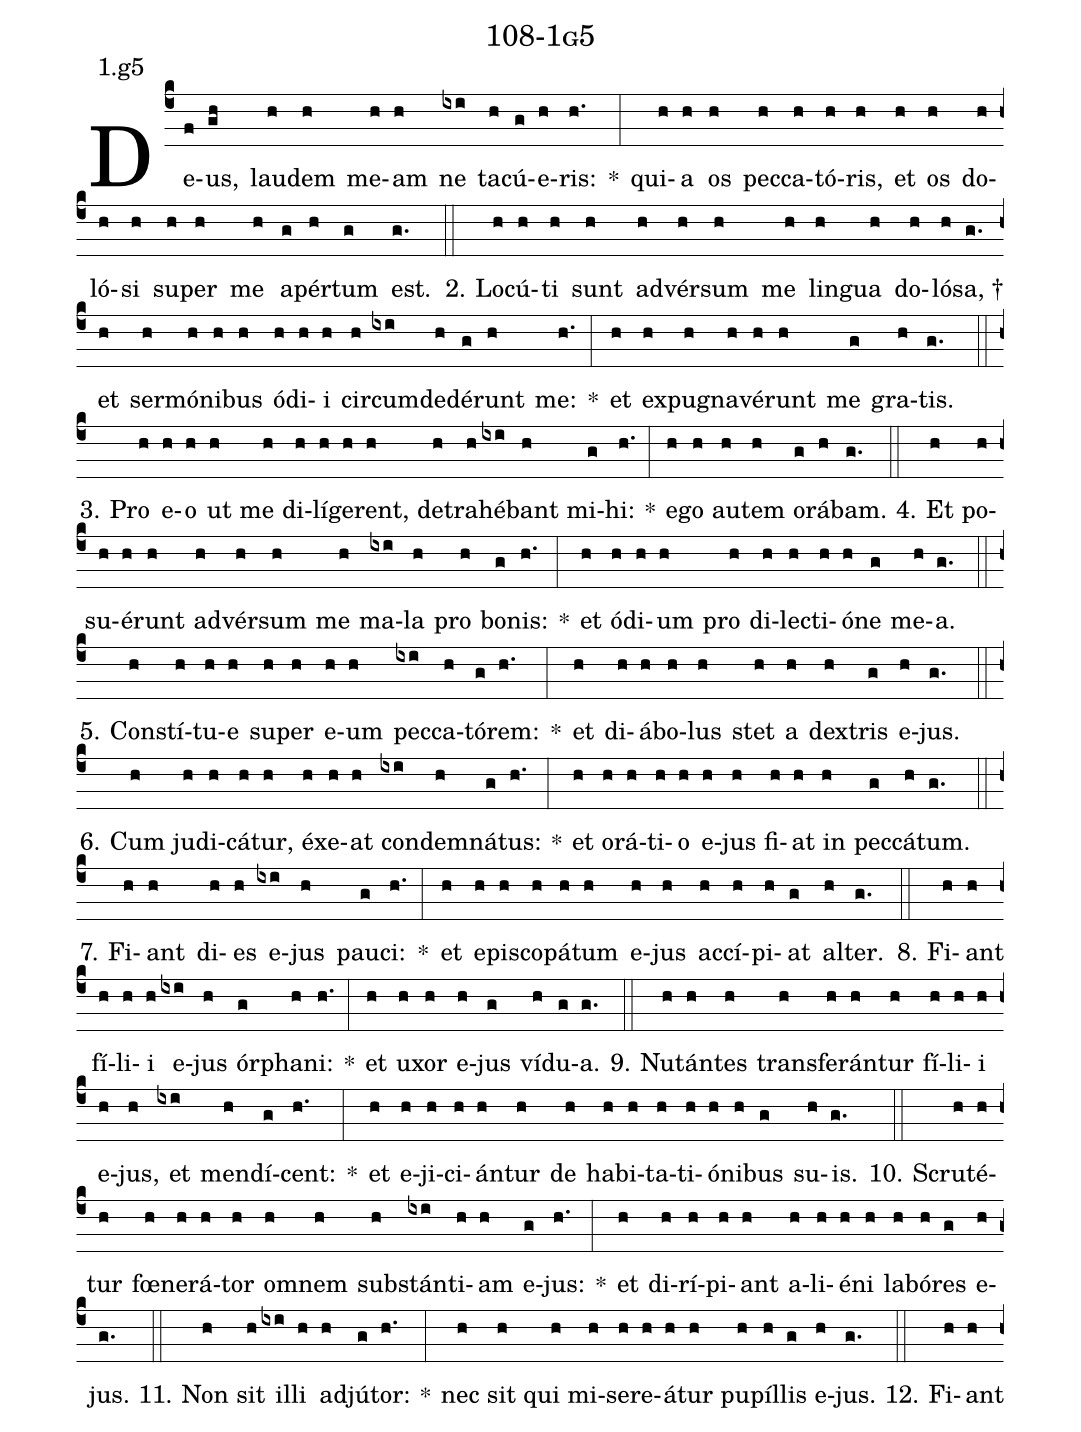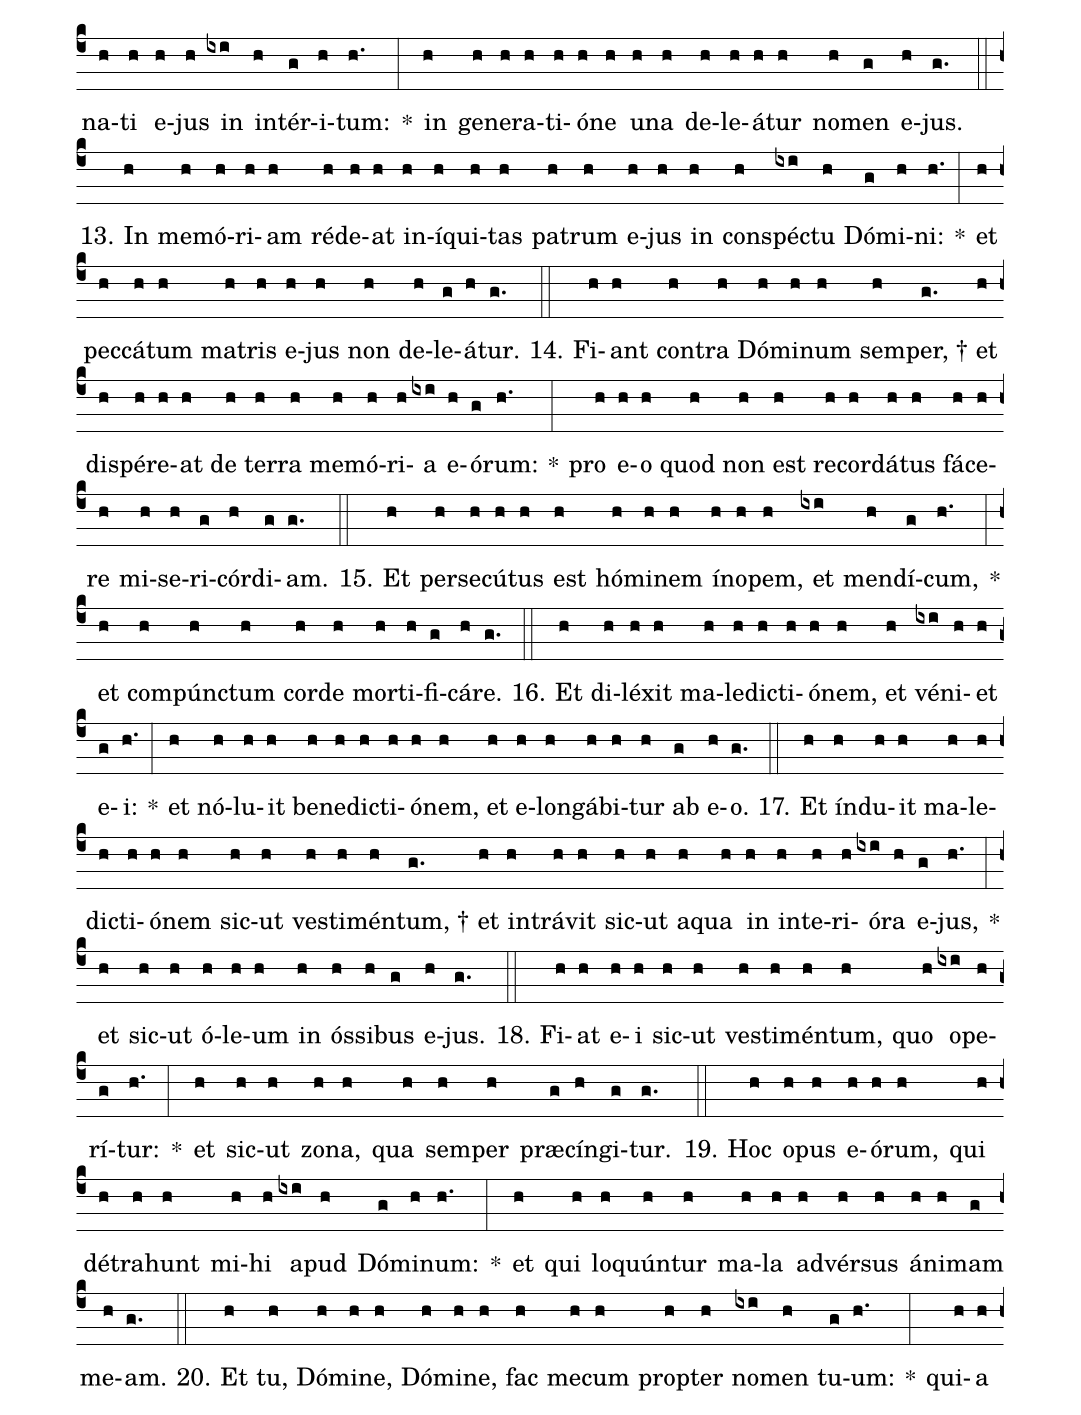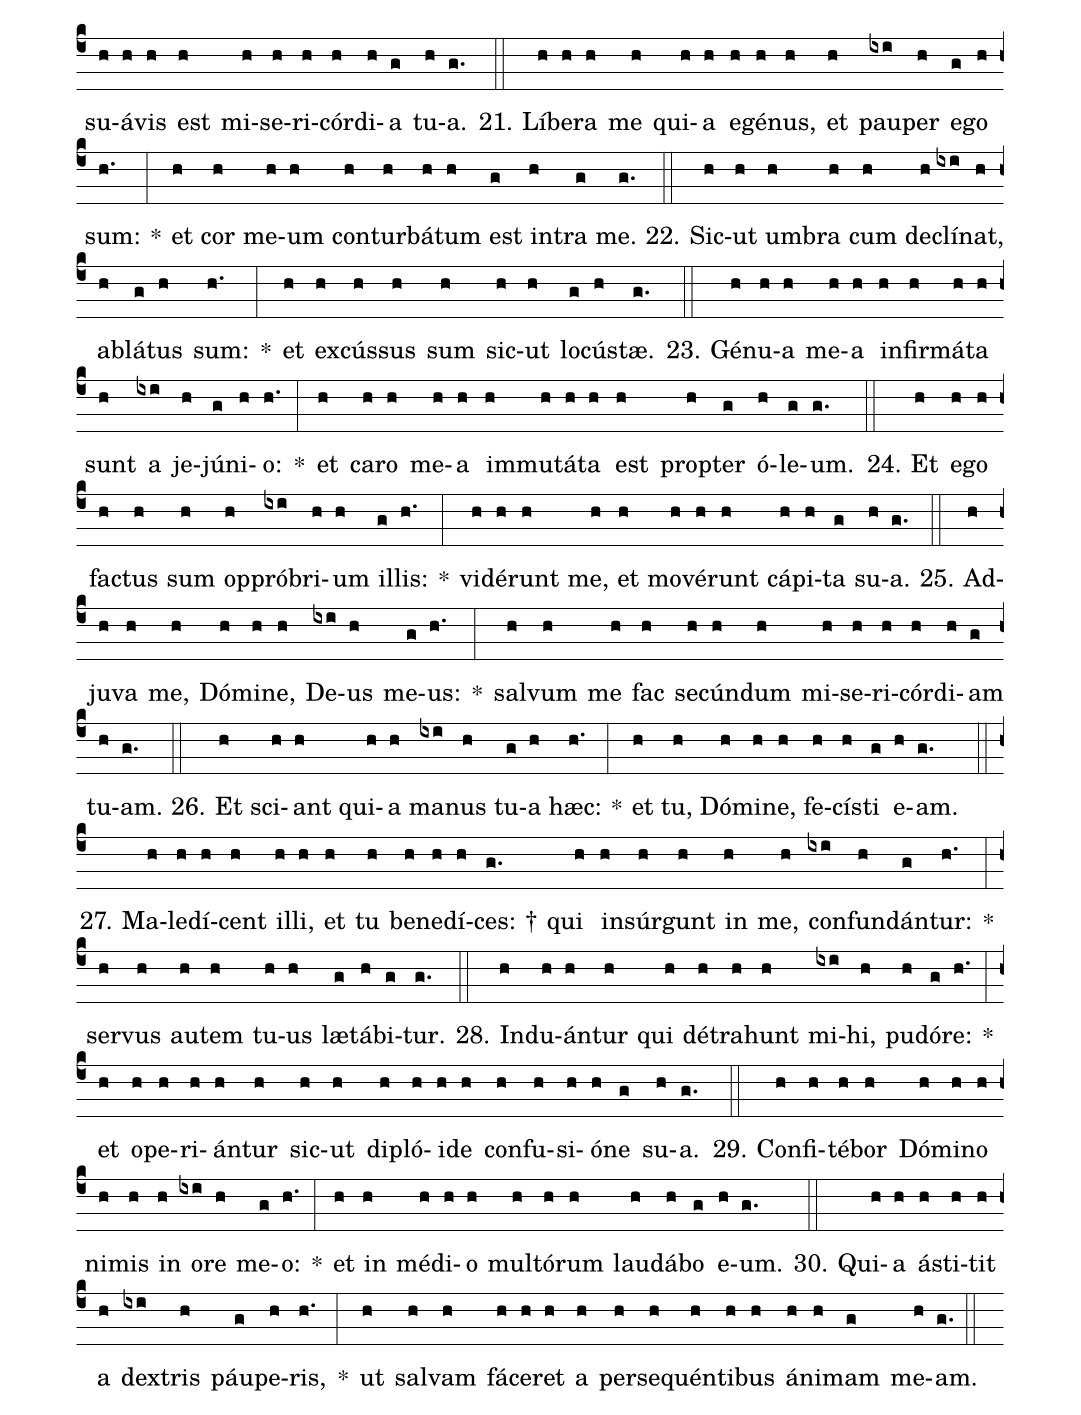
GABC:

name: 108-1g5;
annotation: 1.g5;
%%
(c4)De(f)us,(gh) lau(h)dem(h) me(h)am(h) ne(ixi) ta(h)cú(g)e(h)ris:(h.) *(:) qui(h)a(h) os(h) pec(h)ca(h)tó(h)ris,(h) et(h) os(h) do(h)ló(h)si(h) su(h)per(h) me(h) a(g)pér(h)tum(g) est.(g.) (::)
2. Lo(h)cú(h)ti(h) sunt(h) ad(h)vér(h)sum(h) me(h) lin(h)gua(h) do(h)ló(h)sa, †(g.) et(h) ser(h)mó(h)ni(h)bus(h) ó(h)di(h)i(h) cir(h)cum(ixi)de(h)dé(g)runt(h) me:(h.) *(:) et(h) ex(h)pu(h)gna(h)vé(h)runt(h) me(g) gra(h)tis.(g.) (::)
3. Pro(h) e(h)o(h) ut(h) me(h) di(h)lí(h)ge(h)rent,(h) de(h)tra(h)hé(ixi)bant(h) mi(g)hi:(h.) *(:) e(h)go(h) au(h)tem(h) o(g)rá(h)bam.(g.) (::)
4. Et(h) po(h)su(h)é(h)runt(h) ad(h)vér(h)sum(h) me(h) ma(ixi)la(h) pro(h) bo(g)nis:(h.) *(:) et(h) ó(h)di(h)um(h) pro(h) di(h)lec(h)ti(h)ó(h)ne(g) me(h)a.(g.) (::)
5. Con(h)stí(h)tu(h)e(h) su(h)per(h) e(h)um(h) pec(ixi)ca(h)tó(g)rem:(h.) *(:) et(h) di(h)á(h)bo(h)lus(h) stet(h) a(h) dex(h)tris(g) e(h)jus.(g.) (::)
6. Cum(h) ju(h)di(h)cá(h)tur,(h) éx(h)e(h)at(h) con(ixi)dem(h)ná(g)tus:(h.) *(:) et(h) o(h)rá(h)ti(h)o(h) e(h)jus(h) fi(h)at(h) in(h) pec(g)cá(h)tum.(g.) (::)
7. Fi(h)ant(h) di(h)es(h) e(ixi)jus(h) pau(g)ci:(h.) *(:) et(h) e(h)pis(h)co(h)pá(h)tum(h) e(h)jus(h) ac(h)cí(h)pi(h)at(g) al(h)ter.(g.) (::)
8. Fi(h)ant(h) fí(h)li(h)i(h) e(ixi)jus(h) ór(g)pha(h)ni:(h.) *(:) et(h) u(h)xor(h) e(h)jus(g) ví(h)du(g)a.(g.) (::)
9. Nu(h)tán(h)tes(h) trans(h)fe(h)rán(h)tur(h) fí(h)li(h)i(h) e(h)jus,(h) et(ixi) men(h)dí(g)cent:(h.) *(:) et(h) e(h)ji(h)ci(h)án(h)tur(h) de(h) ha(h)bi(h)ta(h)ti(h)ó(h)ni(h)bus(g) su(h)is.(g.) (::)
10. Scru(h)té(h)tur(h) fœ(h)ne(h)rá(h)tor(h) om(h)nem(h) sub(h)stán(ixi)ti(h)am(h) e(g)jus:(h.) *(:) et(h) di(h)rí(h)pi(h)ant(h) a(h)li(h)é(h)ni(h) la(h)bó(h)res(g) e(h)jus.(g.) (::)
11. Non(h) sit(h) il(ixi)li(h) ad(h)jú(g)tor:(h.) *(:) nec(h) sit(h) qui(h) mi(h)se(h)re(h)á(h)tur(h) pu(h)píl(h)lis(g) e(h)jus.(g.) (::)
12. Fi(h)ant(h) na(h)ti(h) e(h)jus(h) in(ixi) in(h)tér(g)i(h)tum:(h.) *(:) in(h) ge(h)ne(h)ra(h)ti(h)ó(h)ne(h) u(h)na(h) de(h)le(h)á(h)tur(h) no(h)men(g) e(h)jus.(g.) (::)
13. In(h) me(h)mó(h)ri(h)am(h) réd(h)e(h)at(h) in(h)í(h)qui(h)tas(h) pa(h)trum(h) e(h)jus(h) in(h) con(h)spéc(ixi)tu(h) Dó(g)mi(h)ni:(h.) *(:) et(h) pec(h)cá(h)tum(h) ma(h)tris(h) e(h)jus(h) non(h) de(h)le(g)á(h)tur.(g.) (::)
14. Fi(h)ant(h) con(h)tra(h) Dó(h)mi(h)num(h) sem(h)per, †(g.) et(h) dis(h)pér(h)e(h)at(h) de(h) ter(h)ra(h) me(h)mó(h)ri(h)a(ixi) e(h)ó(g)rum:(h.) *(:) pro(h) e(h)o(h) quod(h) non(h) est(h) re(h)cor(h)dá(h)tus(h) fá(h)ce(h)re(h) mi(h)se(h)ri(g)cór(h)di(g)am.(g.) (::)
15. Et(h) per(h)se(h)cú(h)tus(h) est(h) hó(h)mi(h)nem(h) ín(h)o(h)pem,(h) et(ixi) men(h)dí(g)cum,(h.) *(:) et(h) com(h)púnc(h)tum(h) cor(h)de(h) mor(h)ti(h)fi(g)cá(h)re.(g.) (::)
16. Et(h) di(h)lé(h)xit(h) ma(h)le(h)dic(h)ti(h)ó(h)nem,(h) et(h) vé(ixi)ni(h)et(h) e(g)i:(h.) *(:) et(h) nó(h)lu(h)it(h) be(h)ne(h)dic(h)ti(h)ó(h)nem,(h) et(h) e(h)lon(h)gá(h)bi(h)tur(h) ab(g) e(h)o.(g.) (::)
17. Et(h) índ(h)u(h)it(h) ma(h)le(h)dic(h)ti(h)ó(h)nem(h) sic(h)ut(h) ves(h)ti(h)mén(h)tum, †(g.) et(h) in(h)trá(h)vit(h) sic(h)ut(h) a(h)qua(h) in(h) in(h)te(h)ri(h)ó(ixi)ra(h) e(g)jus,(h.) *(:) et(h) sic(h)ut(h) ó(h)le(h)um(h) in(h) ós(h)si(h)bus(g) e(h)jus.(g.) (::)
18. Fi(h)at(h) e(h)i(h) sic(h)ut(h) ves(h)ti(h)mén(h)tum,(h) quo(h) o(ixi)pe(h)rí(g)tur:(h.) *(:) et(h) sic(h)ut(h) zo(h)na,(h) qua(h) sem(h)per(h) præ(g)cín(h)gi(g)tur.(g.) (::)
19. Hoc(h) o(h)pus(h) e(h)ó(h)rum,(h) qui(h) dé(h)tra(h)hunt(h) mi(h)hi(h) a(ixi)pud(h) Dó(g)mi(h)num:(h.) *(:) et(h) qui(h) lo(h)quún(h)tur(h) ma(h)la(h) ad(h)vér(h)sus(h) á(h)ni(h)mam(g) me(h)am.(g.) (::)
20. Et(h) tu,(h) Dó(h)mi(h)ne,(h) Dó(h)mi(h)ne,(h) fac(h) me(h)cum(h) prop(h)ter(h) no(ixi)men(h) tu(g)um:(h.) *(:) qui(h)a(h) su(h)á(h)vis(h) est(h) mi(h)se(h)ri(h)cór(h)di(h)a(g) tu(h)a.(g.) (::)
21. Lí(h)be(h)ra(h) me(h) qui(h)a(h) e(h)gé(h)nus,(h) et(h) pau(ixi)per(h) e(g)go(h) sum:(h.) *(:) et(h) cor(h) me(h)um(h) con(h)tur(h)bá(h)tum(h) est(g) in(h)tra(g) me.(g.) (::)
22. Sic(h)ut(h) um(h)bra(h) cum(h) de(h)clí(ixi)nat,(h) ab(h)lá(g)tus(h) sum:(h.) *(:) et(h) ex(h)cús(h)sus(h) sum(h) sic(h)ut(h) lo(g)cús(h)tæ.(g.) (::)
23. Gé(h)nu(h)a(h) me(h)a(h) in(h)fir(h)má(h)ta(h) sunt(h) a(ixi) je(h)jú(g)ni(h)o:(h.) *(:) et(h) ca(h)ro(h) me(h)a(h) im(h)mu(h)tá(h)ta(h) est(h) prop(h)ter(g) ó(h)le(g)um.(g.) (::)
24. Et(h) e(h)go(h) fac(h)tus(h) sum(h) op(h)pró(ixi)bri(h)um(h) il(g)lis:(h.) *(:) vi(h)dé(h)runt(h) me,(h) et(h) mo(h)vé(h)runt(h) cá(h)pi(h)ta(g) su(h)a.(g.) (::)
25. Ad(h)ju(h)va(h) me,(h) Dó(h)mi(h)ne,(h) De(ixi)us(h) me(g)us:(h.) *(:) sal(h)vum(h) me(h) fac(h) se(h)cún(h)dum(h) mi(h)se(h)ri(h)cór(h)di(h)am(g) tu(h)am.(g.) (::)
26. Et(h) sci(h)ant(h) qui(h)a(h) ma(ixi)nus(h) tu(g)a(h) hæc:(h.) *(:) et(h) tu,(h) Dó(h)mi(h)ne,(h) fe(h)cís(h)ti(g) e(h)am.(g.) (::)
27. Ma(h)le(h)dí(h)cent(h) il(h)li,(h) et(h) tu(h) be(h)ne(h)dí(h)ces: †(g.) qui(h) in(h)súr(h)gunt(h) in(h) me,(h) con(ixi)fun(h)dán(g)tur:(h.) *(:) ser(h)vus(h) au(h)tem(h) tu(h)us(h) læ(g)tá(h)bi(g)tur.(g.) (::)
28. Ind(h)u(h)án(h)tur(h) qui(h) dé(h)tra(h)hunt(h) mi(ixi)hi,(h) pu(h)dó(g)re:(h.) *(:) et(h) o(h)pe(h)ri(h)án(h)tur(h) sic(h)ut(h) di(h)pló(h)i(h)de(h) con(h)fu(h)si(h)ó(h)ne(g) su(h)a.(g.) (::)
29. Con(h)fi(h)té(h)bor(h) Dó(h)mi(h)no(h) ni(h)mis(h) in(h) o(ixi)re(h) me(g)o:(h.) *(:) et(h) in(h) mé(h)di(h)o(h) mul(h)tó(h)rum(h) lau(h)dá(h)bo(g) e(h)um.(g.) (::)
30. Qui(h)a(h) á(h)sti(h)tit(h) a(h) dex(ixi)tris(h) páu(g)pe(h)ris,(h.) *(:) ut(h) sal(h)vam(h) fá(h)ce(h)ret(h) a(h) per(h)se(h)quén(h)ti(h)bus(h) á(h)ni(h)mam(g) me(h)am.(g.) (::)
